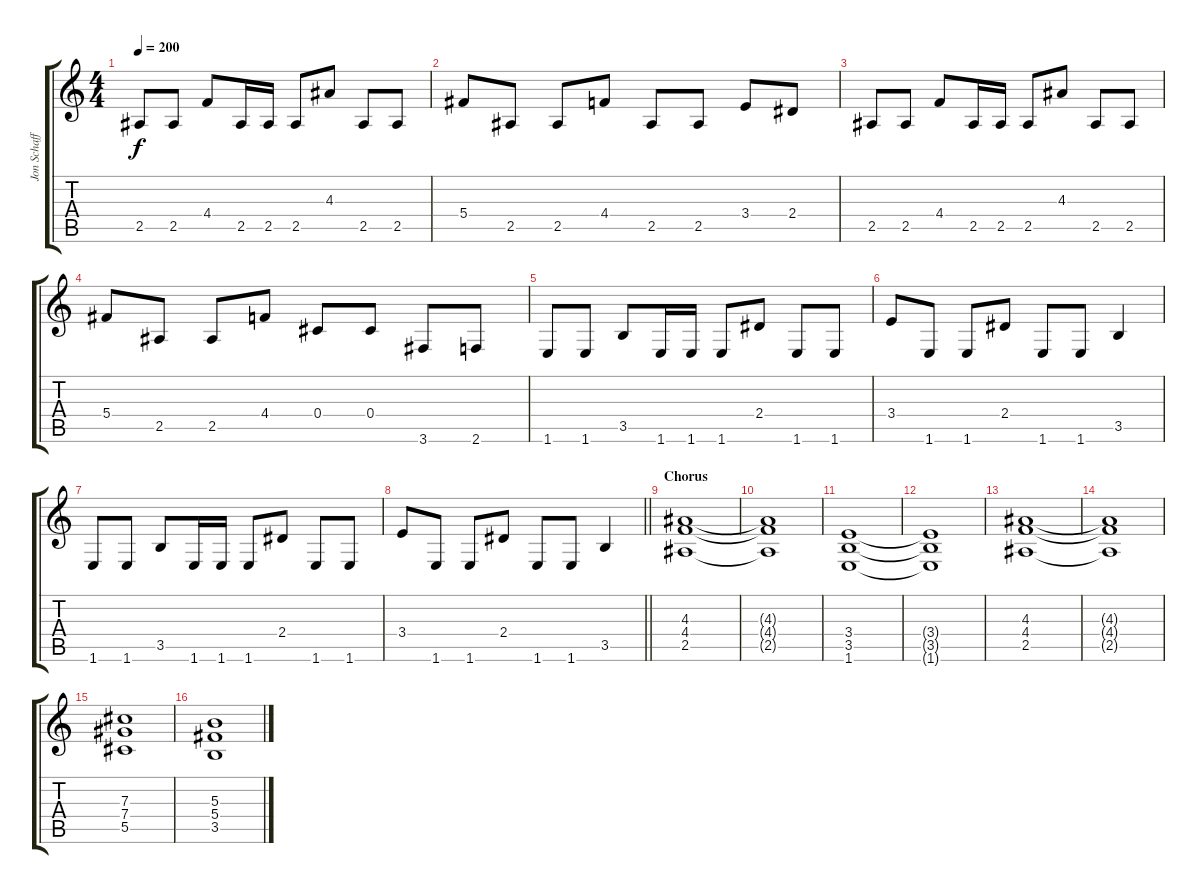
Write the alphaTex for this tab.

\track ("Jon Schaffer" "Jon Schaff") {instrument distortionguitar}
\staff {score tabs}
\tuning (Eb4 Bb3 Gb3 Db3 Ab2 Eb2) {hide}
\ts (4 4)
\tempo 200
\clef g2
\ks c
2.5.8{dy f} 2.5.8 4.4.8 2.5.16 2.5.16 2.5.8 4.3.8 2.5.8 2.5.8 |
5.4.8 2.5.8 2.5.8 4.4.8 2.5.8 2.5.8 3.4.8 2.4.8 |
2.5.8 2.5.8 4.4.8 2.5.16 2.5.16 2.5.8 4.3.8 2.5.8 2.5.8 |
5.4.8 2.5.8 2.5.8 4.4.8 0.4.8 0.4.8 3.6.8 2.6.8 |
1.6.8 1.6.8 3.5.8 1.6.16 1.6.16 1.6.8 2.4.8 1.6.8 1.6.8 |
3.4.8 1.6.8 1.6.8 2.4.8 1.6.8 1.6.8 3.5.4 |
1.6.8 1.6.8 3.5.8 1.6.16 1.6.16 1.6.8 2.4.8 1.6.8 1.6.8 |
\barLineRight lightlight
3.4.8 1.6.8 1.6.8 2.4.8 1.6.8 1.6.8 3.5.4 |
\section ("" "Chorus")
(4.3 4.4 2.5).1 |
(4.3{t} 4.4{t} 2.5{t}).1 |
(3.4 3.5 1.6).1 |
(3.4{t} 3.5{t} 1.6{t}).1 |
(4.3 4.4 2.5).1 |
(4.3{t} 4.4{t} 2.5{t}).1 |
(7.3 7.4 5.5).1 |
(5.3 5.4 3.5).1
